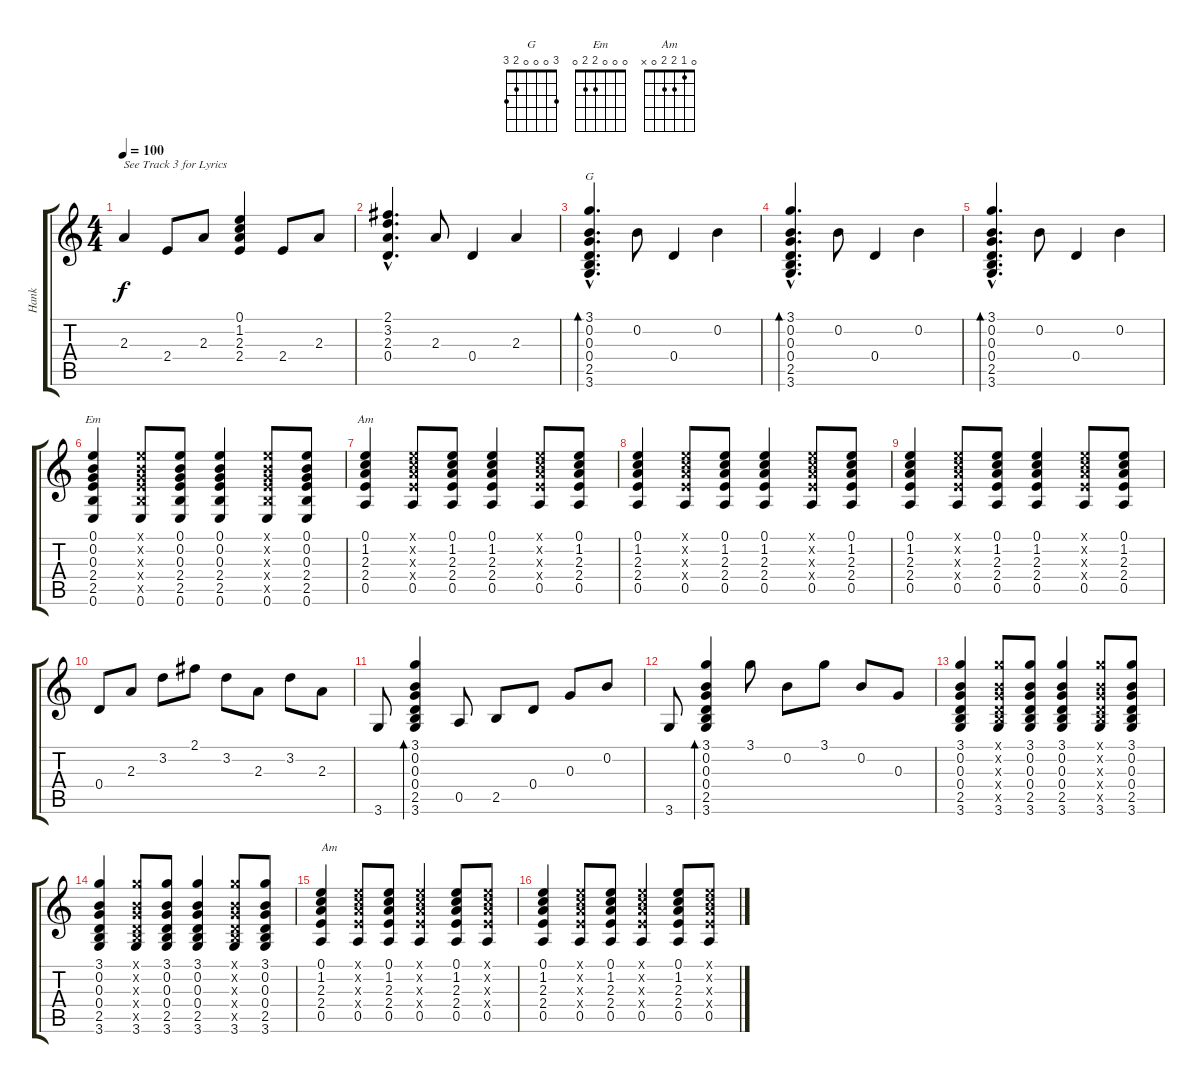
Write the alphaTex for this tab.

\track ("Hank" "Hank") {instrument electricguitarjazz}
\staff {score tabs}
\tuning (E4 B3 G3 D3 A2 E2) {hide}
\chord ("G" 3 0 0 0 2 3)
\chord ("Em" 0 0 0 2 2 0)
\chord ("Am" 0 1 2 2 0 x)
\ts (4 4)
\tempo 100
\clef g2
\ks c
2.3.4{txt "See Track 3 for Lyrics" dy f volume 10 instrument electricguitarjazz} 2.4.8 2.3.8 (0.1 1.2 2.3 2.4).4 2.4.8 2.3.8 |
(2.1{hac} 3.2{hac} 2.3{hac} 0.4{hac}).4{d} 2.3.8 0.4.4 2.3.4 |
(3.1{hac} 0.2{hac} 0.3{hac} 0.4{hac} 2.5{hac} 3.6{hac}).4{d bd 240 ch "G"} 0.2.8 0.4.4 0.2.4 |
(3.1{hac} 0.2{hac} 0.3{hac} 0.4{hac} 2.5{hac} 3.6{hac}).4{d bd 240} 0.2.8 0.4.4 0.2.4 |
(3.1{hac} 0.2{hac} 0.3{hac} 0.4{hac} 2.5{hac} 3.6{hac}).4{d bd 240} 0.2.8 0.4.4 0.2.4 |
(0.1 0.2 0.3 2.4 2.5 0.6).4{ch "Em"} (0.1{x} 0.2{x} 0.3{x} 2.4{x} 2.5{x} 0.6).8 (0.1 0.2 0.3 2.4 2.5 0.6).8 (0.1 0.2 0.3 2.4 2.5 0.6).4 (0.1{x} 0.2{x} 0.3{x} 2.4{x} 2.5{x} 0.6).8 (0.1 0.2 0.3 2.4 2.5 0.6).8 |
(0.1 1.2 2.3 2.4 0.5).4{ch "Am"} (0.1{x} 1.2{x} 2.3{x} 2.4{x} 0.5).8 (0.1 1.2 2.3 2.4 0.5).8 (0.1 1.2 2.3 2.4 0.5).4 (0.1{x} 1.2{x} 2.3{x} 2.4{x} 0.5).8 (0.1 1.2 2.3 2.4 0.5).8 |
(0.1 1.2 2.3 2.4 0.5).4 (0.1{x} 1.2{x} 2.3{x} 2.4{x} 0.5).8 (0.1 1.2 2.3 2.4 0.5).8 (0.1 1.2 2.3 2.4 0.5).4 (0.1{x} 1.2{x} 2.3{x} 2.4{x} 0.5).8 (0.1 1.2 2.3 2.4 0.5).8 |
(0.1 1.2 2.3 2.4 0.5).4 (0.1{x} 1.2{x} 2.3{x} 2.4{x} 0.5).8 (0.1 1.2 2.3 2.4 0.5).8 (0.1 1.2 2.3 2.4 0.5).4 (0.1{x} 1.2{x} 2.3{x} 2.4{x} 0.5).8 (0.1 1.2 2.3 2.4 0.5).8 |
0.4.8 2.3.8 3.2.8 2.1.8 3.2.8 2.3.8 3.2.8 2.3.8 |
3.6.8 (3.1 0.2 0.3 0.4 2.5 3.6).4{bd 480} 0.5.8 2.5.8 0.4.8 0.3.8 0.2.8 |
3.6.8 (3.1 0.2 0.3 0.4 2.5 3.6).4{bd 480} 3.1.8 0.2.8 3.1.8 0.2.8 0.3.8 |
(3.1 0.2 0.3 0.4 2.5 3.6).4 (3.1{x} 0.2{x} 0.3{x} 0.4{x} 2.5{x} 3.6).8 (3.1 0.2 0.3 0.4 2.5 3.6).8 (3.1 0.2 0.3 0.4 2.5 3.6).4 (3.1{x} 0.2{x} 0.3{x} 0.4{x} 2.5{x} 3.6).8 (3.1 0.2 0.3 0.4 2.5 3.6).8 |
(3.1 0.2 0.3 0.4 2.5 3.6).4 (3.1{x} 0.2{x} 0.3{x} 0.4{x} 2.5{x} 3.6).8 (3.1 0.2 0.3 0.4 2.5 3.6).8 (3.1 0.2 0.3 0.4 2.5 3.6).4 (3.1{x} 0.2{x} 0.3{x} 0.4{x} 2.5{x} 3.6).8 (3.1 0.2 0.3 0.4 2.5 3.6).8 |
(0.1 1.2 2.3 2.4 0.5).4{txt "Am"} (0.1{x} 1.2{x} 2.3{x} 2.4{x} 0.5).8 (0.1 1.2 2.3 2.4 0.5).8 (0.1{x} 1.2{x} 2.3{x} 2.4{x} 0.5).4 (0.1 1.2 2.3 2.4 0.5).8 (0.1{x} 1.2{x} 2.3{x} 2.4{x} 0.5).8 |
(0.1 1.2 2.3 2.4 0.5).4 (0.1{x} 1.2{x} 2.3{x} 2.4{x} 0.5).8 (0.1 1.2 2.3 2.4 0.5).8 (0.1{x} 1.2{x} 2.3{x} 2.4{x} 0.5).4 (0.1 1.2 2.3 2.4 0.5).8 (0.1{x} 1.2{x} 2.3{x} 2.4{x} 0.5).8
